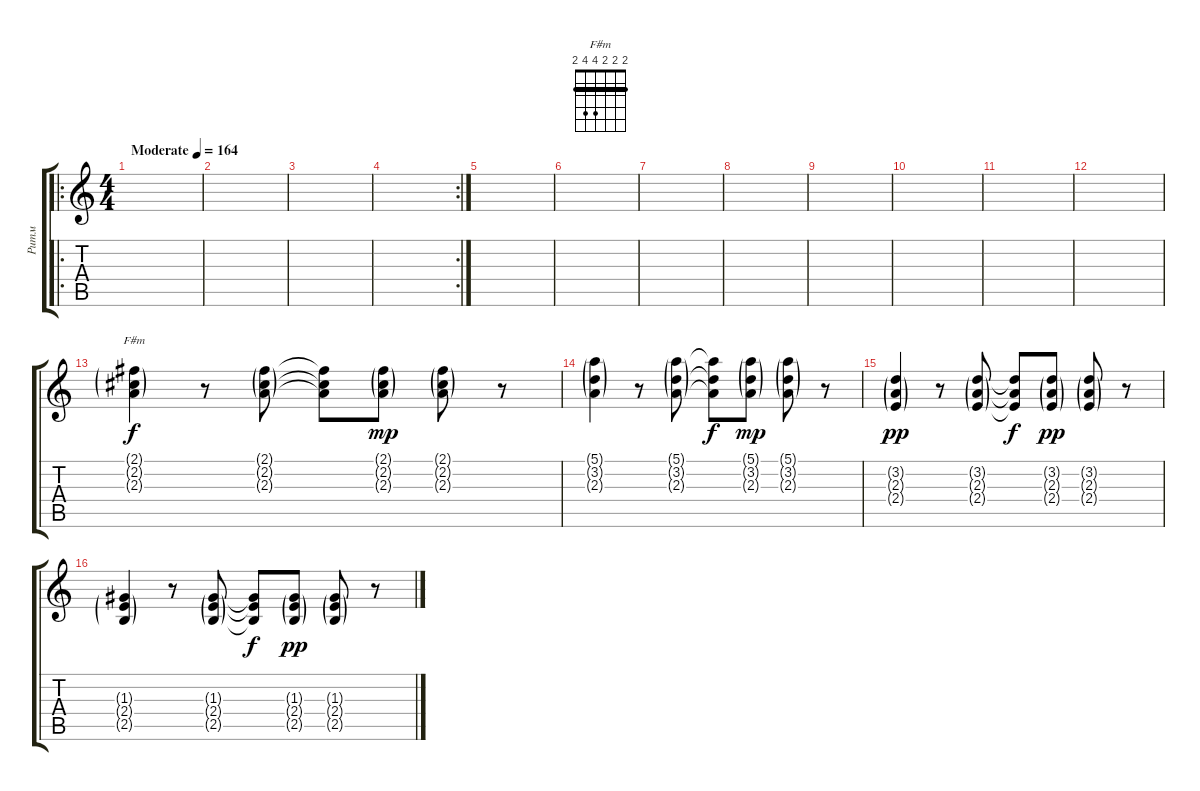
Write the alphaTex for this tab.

\track ("Ритм" "Ритм") {instrument electricguitarclean}
\staff {score tabs}
\tuning (E4 B3 G3 D3 A2 E2) {hide}
\chord ("F#m" 2 2 2 4 4 2) {barre 2}
\ro
\ts (4 4)
\tempo (164 "Moderate")
\clef g2
\ks c
|
|
|
\rc 2
|
|
|
|
|
|
|
|
|
(2.1{g} 2.2{g} 2.3{g}).4{ch "F#m"} r.8 (2.1{g} 2.2{g} 2.3{g}).8 (2.1{t} 2.2{t} 2.3{t}).8{dy f} (2.1{g} 2.2{g} 2.3{g}).8{dy mp} (2.1{g} 2.2{g} 2.3{g}).8 r.8 |
(5.1{g} 3.2{g} 2.3{g}).4 r.8 (5.1{g} 3.2{g} 2.3{g}).8 (5.1{t} 3.2{t} 2.3{t}).8{dy f} (5.1{g} 3.2{g} 2.3{g}).8{dy mp} (5.1{g} 3.2{g} 2.3{g}).8 r.8 |
(3.2{g} 2.3{g} 2.4{g}).4{dy pp} r.8 (3.2{g} 2.3{g} 2.4{g}).8 (3.2{t} 2.3{t} 2.4{t}).8{dy f} (3.2{g} 2.3{g} 2.4{g}).8{dy pp} (3.2{g} 2.3{g} 2.4{g}).8 r.8 |
(1.3{g} 2.4{g} 2.5{g}).4 r.8 (1.3{g} 2.4{g} 2.5{g}).8 (1.3{t} 2.4{t} 2.5{t}).8{dy f} (1.3{g} 2.4{g} 2.5{g}).8{dy pp} (1.3{g} 2.4{g} 2.5{g}).8 r.8
